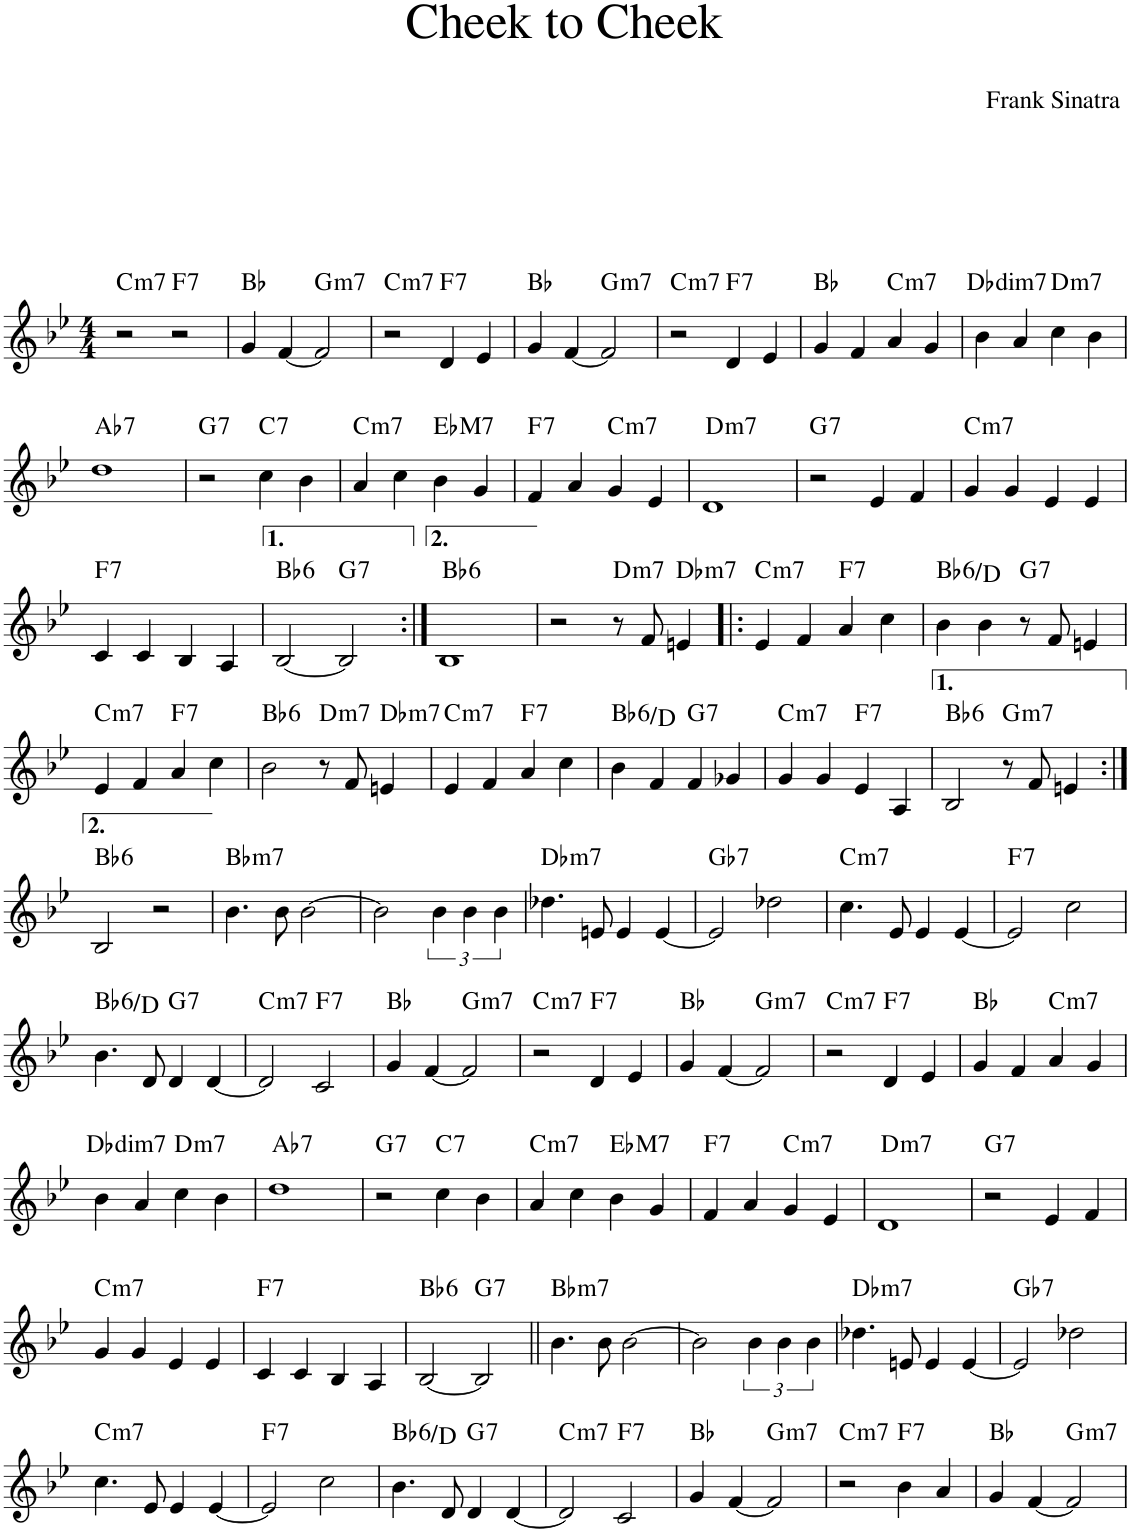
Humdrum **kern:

**kern	**harte
*part1	*part1
*staff1	*
*I"Piano	*
*I'Pno.	*
*clefG2	*
*k[b-e-]	*
*M4/4	*
=1	=1
!	!LO:H:kt=m7
2r	C:min7
!	!LO:H:kt=7
2r	F:7
=2	=2
4g/	Bb:maj
[4f/	.
!	!LO:H:kt=m7
2f/]	G:min7
=3	=3
!	!LO:H:kt=m7
2r	C:min7
!	!LO:H:kt=7
4d/	F:7
4e-/	.
=4	=4
4g/	Bb:maj
[4f/	.
!	!LO:H:kt=m7
2f/]	G:min7
=5	=5
!	!LO:H:kt=m7
2r	C:min7
!	!LO:H:kt=7
4d/	F:7
4e-/	.
=6	=6
4g/	Bb:maj
4f/	.
!	!LO:H:kt=m7
4a/	C:min7
4g/	.
=7	=7
!	!LO:H:kt=dim7
4b-\	Db:dim7
4a/	.
!	!LO:H:kt=m7
4cc\	D:min7
4b-\	.
!!LO:LB:g=z
=8	=8
!	!LO:H:kt=7
1dd	Ab:7
=9	=9
!	!LO:H:kt=7
2r	G:7
!	!LO:H:kt=7
4cc\	C:7
4b-\	.
=10	=10
!	!LO:H:kt=m7
4a/	C:min7
4cc\	.
!	!LO:H:kt=M7
4b-\	Eb:maj7
4g/	.
=11	=11
!	!LO:H:kt=7
4f/	F:7
4a/	.
!	!LO:H:kt=m7
4g/	C:min7
4e-/	.
=12	=12
!	!LO:H:kt=m7
1d	D:min7
=13	=13
!	!LO:H:kt=7
2r	G:7
4e-/	.
4f/	.
=14	=14
!	!LO:H:kt=m7
4g/	C:min7
4g/	.
4e-/	.
4e-/	.
!!LO:LB:g=z
=15	=15
!	!LO:H:kt=7
4c/	F:7
4c/	.
4B-/	.
4A/	.
=16	=16
!	!LO:H:kt=6
[2B-/	Bb:maj6
!	!LO:H:kt=7
2B-/]	G:7
=17:|!	=17:|!
!	!LO:H:kt=6
1B-	Bb:maj6
=18	=18
2r	.
!	!LO:H:kt=m7
8r	D:min7
8f/	.
!	!LO:H:kt=m7
4en/	Db:min7
=19!|:	=19!|:
!	!LO:H:kt=m7
4e-/	C:min7
4f/	.
!	!LO:H:kt=7
4a/	F:7
4cc\	.
=20	=20
!	!LO:H:kt=6
4b-\	Bb:maj6/3
4b-\	.
!	!LO:H:kt=7
8r	G:7
8f/	.
4en/	.
!!LO:LB:g=z
=21	=21
!	!LO:H:kt=m7
4e-/	C:min7
4f/	.
!	!LO:H:kt=7
4a/	F:7
4cc\	.
=22	=22
!	!LO:H:kt=6
2b-\	Bb:maj6
!	!LO:H:kt=m7
8r	D:min7
8f/	.
!	!LO:H:kt=m7
4en/	Db:min7
=23	=23
!	!LO:H:kt=m7
4e-/	C:min7
4f/	.
!	!LO:H:kt=7
4a/	F:7
4cc\	.
=24	=24
!	!LO:H:kt=6
4b-\	Bb:maj6/3
4f/	.
!	!LO:H:kt=7
4f/	G:7
4g-X/	.
=25	=25
!	!LO:H:kt=m7
4g/	C:min7
4g/	.
!	!LO:H:kt=7
4e-/	F:7
4A/	.
=26	=26
!	!LO:H:kt=6
2B-/	Bb:maj6
!	!LO:H:kt=m7
8r	G:min7
8f/	.
4en/	.
!!LO:LB:g=z
=27:|!	=27:|!
!	!LO:H:kt=6
2B-/	Bb:maj6
2r	.
=28	=28
!	!LO:H:kt=m7
4.b-\	Bb:min7
8b-\	.
[2b-\	.
=29	=29
2b-\]	.
6b-\	.
6b-\	.
6b-\	.
=30	=30
!	!LO:H:kt=m7
4.dd-X\	Db:min7
8en/	.
4e/	.
[4e/	.
=31	=31
!	!LO:H:kt=7
2e/]	Gb:7
2dd-X\	.
=32	=32
!	!LO:H:kt=m7
4.cc\	C:min7
8e-/	.
4e-/	.
[4e-/	.
=33	=33
!	!LO:H:kt=7
2e-/]	F:7
2cc\	.
!!LO:LB:g=z
=34	=34
!	!LO:H:kt=6
4.b-\	Bb:maj6/3
8d/	.
!	!LO:H:kt=7
4d/	G:7
[4d/	.
=35	=35
!	!LO:H:kt=m7
2d/]	C:min7
!	!LO:H:kt=7
2c/	F:7
=36	=36
4g/	Bb:maj
[4f/	.
!	!LO:H:kt=m7
2f/]	G:min7
=37	=37
!	!LO:H:kt=m7
2r	C:min7
!	!LO:H:kt=7
4d/	F:7
4e-/	.
=38	=38
4g/	Bb:maj
[4f/	.
!	!LO:H:kt=m7
2f/]	G:min7
=39	=39
!	!LO:H:kt=m7
2r	C:min7
!	!LO:H:kt=7
4d/	F:7
4e-/	.
=40	=40
4g/	Bb:maj
4f/	.
!	!LO:H:kt=m7
4a/	C:min7
4g/	.
!!LO:LB:g=z
=41	=41
!	!LO:H:kt=dim7
4b-\	Db:dim7
4a/	.
!	!LO:H:kt=m7
4cc\	D:min7
4b-\	.
=42	=42
!	!LO:H:kt=7
1dd	Ab:7
=43	=43
!	!LO:H:kt=7
2r	G:7
!	!LO:H:kt=7
4cc\	C:7
4b-\	.
=44	=44
!	!LO:H:kt=m7
4a/	C:min7
4cc\	.
!	!LO:H:kt=M7
4b-\	Eb:maj7
4g/	.
=45	=45
!	!LO:H:kt=7
4f/	F:7
4a/	.
!	!LO:H:kt=m7
4g/	C:min7
4e-/	.
=46	=46
!	!LO:H:kt=m7
1d	D:min7
=47	=47
!	!LO:H:kt=7
2r	G:7
4e-/	.
4f/	.
!!LO:LB:g=z
=48	=48
!	!LO:H:kt=m7
4g/	C:min7
4g/	.
4e-/	.
4e-/	.
=49	=49
!	!LO:H:kt=7
4c/	F:7
4c/	.
4B-/	.
4A/	.
=50	=50
!	!LO:H:kt=6
[2B-/	Bb:maj6
!	!LO:H:kt=7
2B-/]	G:7
=51||	=51||
!	!LO:H:kt=m7
4.b-\	Bb:min7
8b-\	.
[2b-\	.
=52	=52
2b-\]	.
6b-\	.
6b-\	.
6b-\	.
=53	=53
!	!LO:H:kt=m7
4.dd-X\	Db:min7
8en/	.
4e/	.
[4e/	.
=54	=54
!	!LO:H:kt=7
2e/]	Gb:7
2dd-X\	.
!!LO:LB:g=z
=55	=55
!	!LO:H:kt=m7
4.cc\	C:min7
8e-/	.
4e-/	.
[4e-/	.
=56	=56
!	!LO:H:kt=7
2e-/]	F:7
2cc\	.
=57	=57
!	!LO:H:kt=6
4.b-\	Bb:maj6/3
8d/	.
!	!LO:H:kt=7
4d/	G:7
[4d/	.
=58	=58
!	!LO:H:kt=m7
2d/]	C:min7
!	!LO:H:kt=7
2c/	F:7
=59	=59
4g/	Bb:maj
[4f/	.
!	!LO:H:kt=m7
2f/]	G:min7
=60	=60
!	!LO:H:kt=m7
2r	C:min7
!	!LO:H:kt=7
4b-\	F:7
4a/	.
=61	=61
4g/	Bb:maj
[4f/	.
!	!LO:H:kt=m7
2f/]	G:min7
=	=
*-	*-
